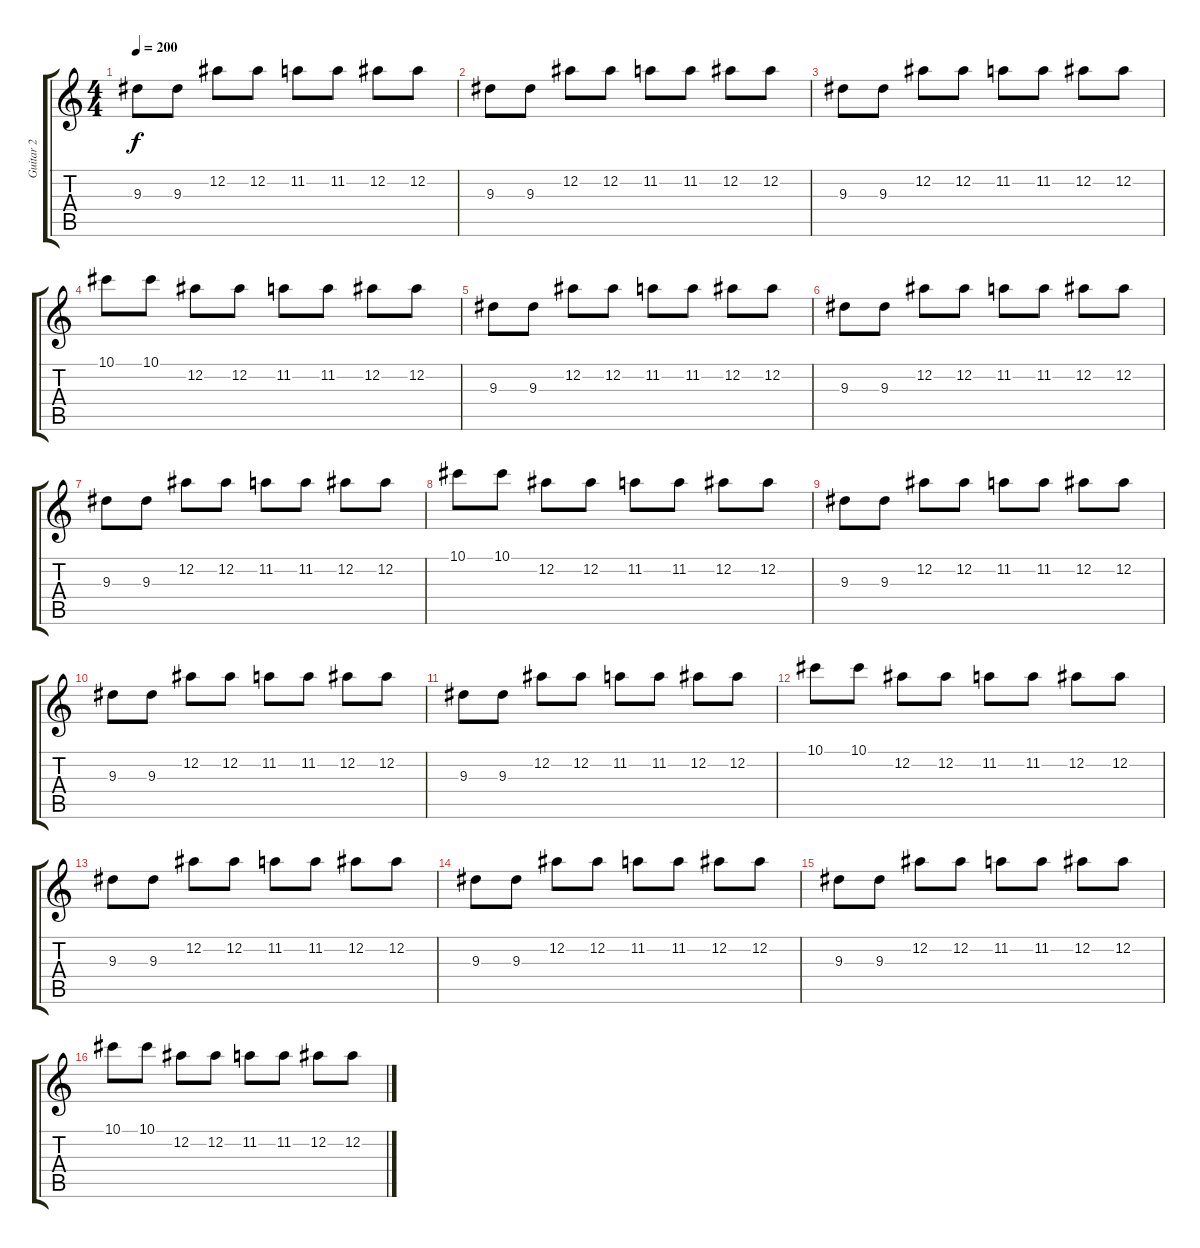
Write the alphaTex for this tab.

\track ("Guitar 2" "Guitar 2") {instrument distortionguitar}
\staff {score tabs}
\tuning (Eb4 Bb3 Gb3 Db3 Ab2 Eb2) {hide}
\ts (4 4)
\tempo 200
\clef g2
\ks c
9.3.8{dy f} 9.3.8 12.2.8 12.2.8 11.2.8 11.2.8 12.2.8 12.2.8 |
9.3.8 9.3.8 12.2.8 12.2.8 11.2.8 11.2.8 12.2.8 12.2.8 |
9.3.8 9.3.8 12.2.8 12.2.8 11.2.8 11.2.8 12.2.8 12.2.8 |
10.1.8 10.1.8 12.2.8 12.2.8 11.2.8 11.2.8 12.2.8 12.2.8 |
9.3.8 9.3.8 12.2.8 12.2.8 11.2.8 11.2.8 12.2.8 12.2.8 |
9.3.8 9.3.8 12.2.8 12.2.8 11.2.8 11.2.8 12.2.8 12.2.8 |
9.3.8 9.3.8 12.2.8 12.2.8 11.2.8 11.2.8 12.2.8 12.2.8 |
10.1.8 10.1.8 12.2.8 12.2.8 11.2.8 11.2.8 12.2.8 12.2.8 |
9.3.8 9.3.8 12.2.8 12.2.8 11.2.8 11.2.8 12.2.8 12.2.8 |
9.3.8 9.3.8 12.2.8 12.2.8 11.2.8 11.2.8 12.2.8 12.2.8 |
9.3.8 9.3.8 12.2.8 12.2.8 11.2.8 11.2.8 12.2.8 12.2.8 |
10.1.8 10.1.8 12.2.8 12.2.8 11.2.8 11.2.8 12.2.8 12.2.8 |
9.3.8 9.3.8 12.2.8 12.2.8 11.2.8 11.2.8 12.2.8 12.2.8 |
9.3.8 9.3.8 12.2.8 12.2.8 11.2.8 11.2.8 12.2.8 12.2.8 |
9.3.8 9.3.8 12.2.8 12.2.8 11.2.8 11.2.8 12.2.8 12.2.8 |
10.1.8 10.1.8 12.2.8 12.2.8 11.2.8 11.2.8 12.2.8 12.2.8
